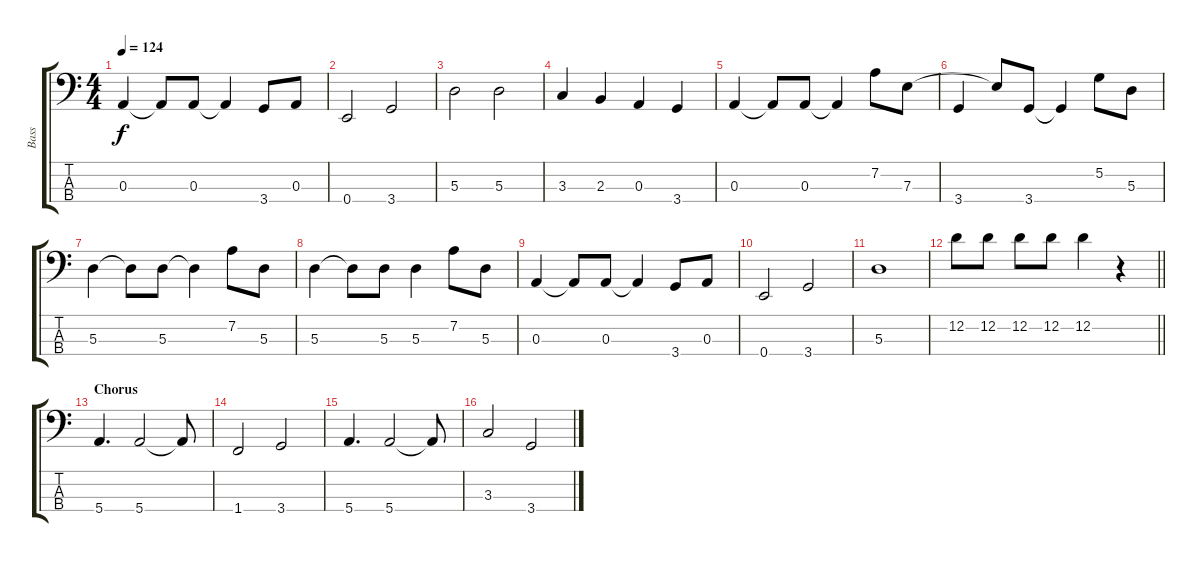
\track ("Bass" "Bass") {instrument electricbasspick}
\staff {score tabs}
\tuning (G2 D2 A1 E1) {hide}
\ts (4 4)
\tempo 124
\clef f4
\ks c
0.3.4{dy f} 0.3{t}.8 0.3.8 0.3{t}.4 3.4.8 0.3.8 |
0.4.2 3.4.2 |
5.3.2 5.3.2 |
3.3.4 2.3.4 0.3.4 3.4.4 |
0.3.4 0.3{t}.8 0.3.8 0.3{t}.4 7.2.8 7.3.8 |
3.4.4 7.3{t}.8 3.4.8 3.4{t}.4 5.2.8 5.3.8 |
5.3.4 5.3{t}.8 5.3.8 5.3{t}.4 7.2.8 5.3.8 |
5.3.4 5.3{t}.8 5.3.8 5.3.4 7.2.8 5.3.8 |
0.3.4 0.3{t}.8 0.3.8 0.3{t}.4 3.4.8 0.3.8 |
0.4.2 3.4.2 |
5.3.1 |
\barLineRight lightlight
12.2.8 12.2.8 12.2.8 12.2.8 12.2.4 r.4 |
\section ("" "Chorus")
5.4.4{d} 5.4.2 5.4{t}.8 |
1.4.2 3.4.2 |
5.4.4{d} 5.4.2 5.4{t}.8 |
3.3.2 3.4.2
